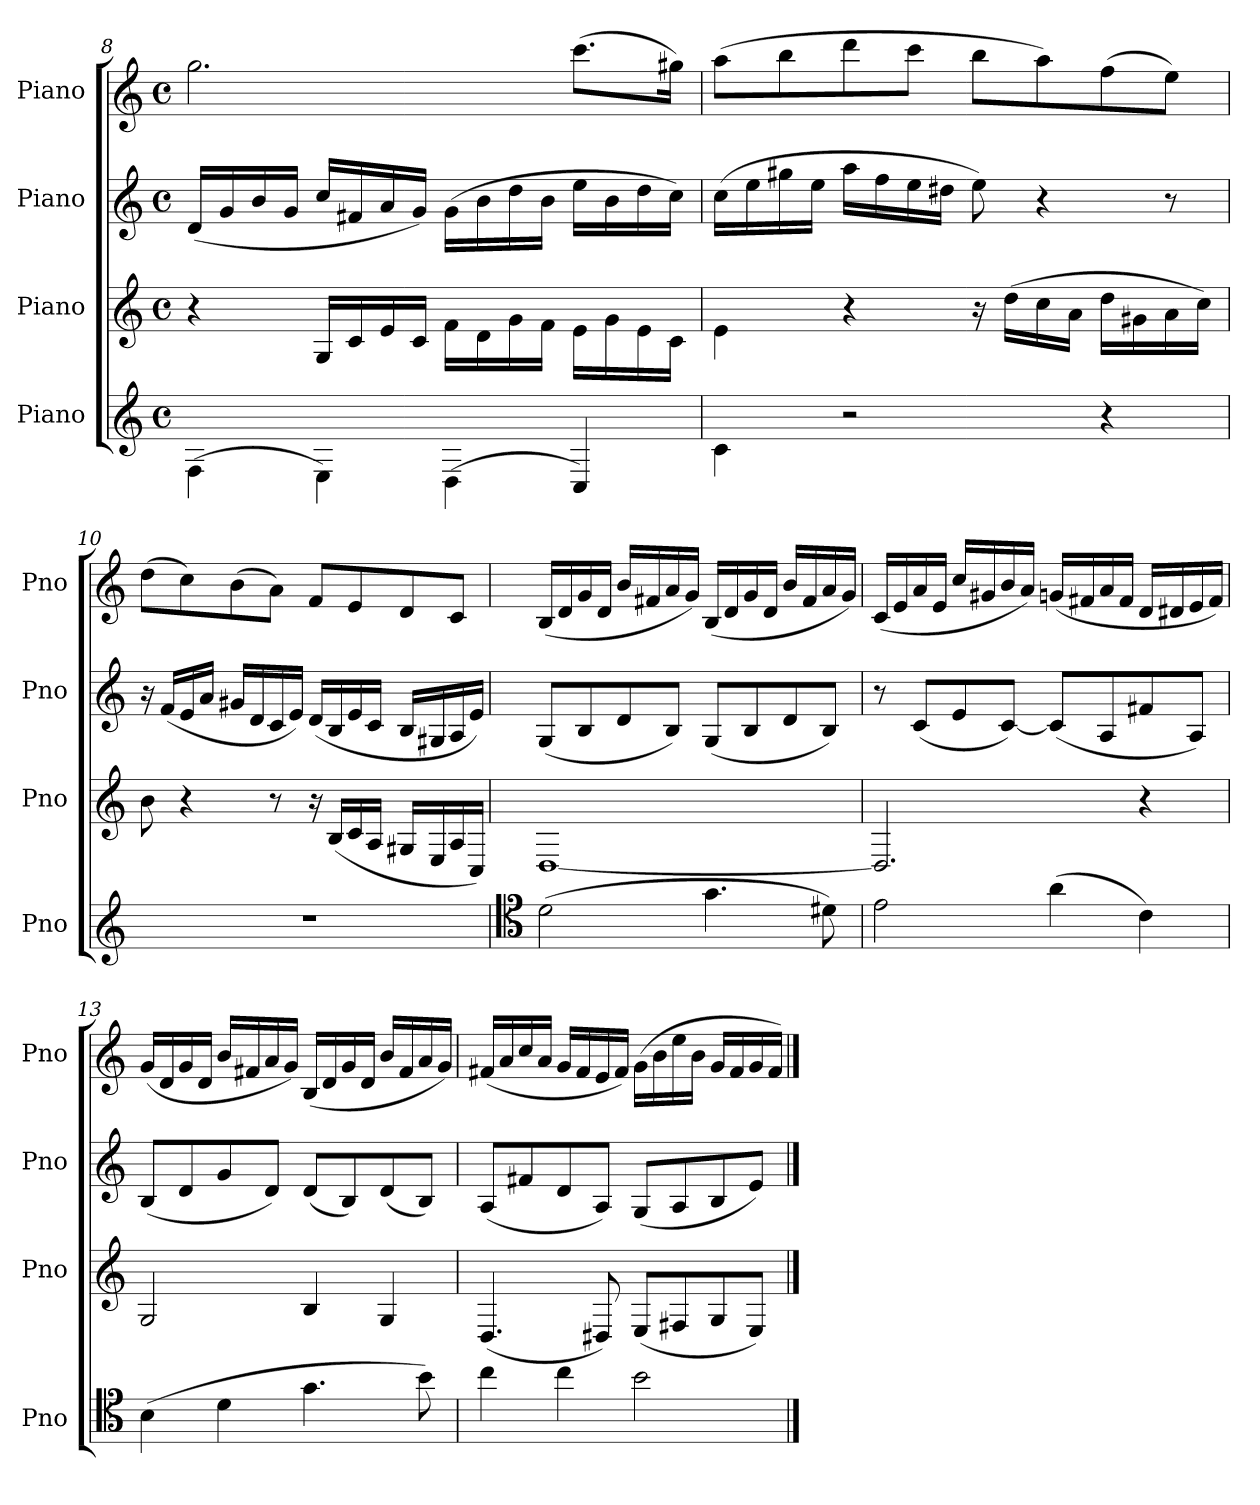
**kern	**kern	**kern	**kern
*part4	*part3	*part2	*part1
*staff4	*staff3	*staff2	*staff1
*I"Piano	*I"Piano	*I"Piano	*I"Piano
*I'Pno	*I'Pno	*I'Pno	*I'Pno
*clefG2	*clefG2	*clefG2	*clefG2
*k[]	*k[]	*k[]	*k[]
*M4/4	*M4/4	*M4/4	*M4/4
*met(c)	*met(c)	*met(c)	*met(c)
=8	=8	=8	=8
(4F\	4r	(16d/LL	2.gg\
.	.	16g/	.
.	.	16b/	.
.	.	16g/JJ	.
4E\)	16G/LL	16cc/LL	.
.	16c/	16f#X/	.
.	16e/	16a/	.
.	16c/JJ	16g/JJ)	.
(4D\	16f\LL	(16g\LL	.
.	16d\	16b\	.
.	16g\	16dd\	.
.	16f\JJ	16b\JJ	.
4C/)	16e\LL	16ee\LL	(8.ccc\L
.	16g\	16b\	.
.	16e\	16dd\	.
.	16c\JJ	16cc\JJ)	16gg#X\Jk)
=9	=9	=9	=9
4c\	4e\	(16cc\LL	(8aa\L
.	.	16ee\	.
.	.	16gg#X\	8bb\
.	.	16ee\JJ	.
2r	4r	16aa\LL	8ddd\
.	.	16ff\	.
.	.	16ee\	8ccc\J
.	.	16dd#X\JJ	.
.	16r	8ee\)	8bb\L
.	(16dd\LL	.	.
.	16cc\	4r	8aa\)
.	16a\JJ	.	.
4r	16dd\LL	.	(8ff\
.	16g#X\	.	.
.	16a\	8r	8ee\J)
.	16cc\JJ)	.	.
!!LO:LB:g=z
=10	=10	=10	=10
1r	8b\	16r	(8dd\L
.	.	(16f/LL	.
.	4r	16e/	8cc\)
.	.	16a/JJ	.
.	.	16g#X/LL	(8b\
.	.	16d/	.
.	8r	16c/	8a\J)
.	.	16e/JJ)	.
.	16r	(16d/LL	8f/L
.	(16B/LL	16B/	.
.	16c/	16e/	8e/
.	16A/JJ	16c/JJ	.
.	16G#X/LL	16B/LL	8d/
.	16E/	16G#X/	.
.	16A/	16A/	8c/J
.	16C/JJ)	16e/JJ)	.
=11	=11	=11	=11
*clefC4	*	*	*
(2d\	[1D	(8G/L	(16B/LL
.	.	.	16d/
.	.	8B/	16g/
.	.	.	16d/JJ
.	.	8d/	16b/LL
.	.	.	16f#X/
.	.	8B/J)	16a/
.	.	.	16g/JJ)
4.g\	.	(8G/L	(16B/LL
.	.	.	16d/
.	.	8B/	16g/
.	.	.	16d/JJ
.	.	8d/	16b/LL
.	.	.	16f#/
8d#X\)	.	8B/J)	16a/
.	.	.	16g/JJ)
=12	=12	=12	=12
2e\	2.D/]	8r	(16c/LL
.	.	.	16e/
.	.	(8c/L	16a/
.	.	.	16e/JJ
.	.	8e/	16cc/LL
.	.	.	16g#X/
.	.	[8c/J)	16b/
.	.	.	16a/JJ)
(4a\	.	(8c/L]	(16gn/LL
.	.	.	16f#X/
.	.	8A/	16a/
.	.	.	16f#/JJ
4c\)	4r	8f#X/	16d/LL
.	.	.	16d#X/
.	.	8A/J)	16e/
.	.	.	16f#/JJ)
!!LO:PB:g=z
=13	=13	=13	=13
(4B\	2G/	(8B/L	(16g/LL
.	.	.	16d/
.	.	8d/	16g/
.	.	.	16d/JJ
4d\	.	8g/	16b/LL
.	.	.	16f#X/
.	.	8d/J)	16a/
.	.	.	16g/JJ)
4.g\	4B/	(8d/L	(16B/LL
.	.	.	16d/
.	.	8B/)	16g/
.	.	.	16d/JJ
.	4G/	(8d/	16b/LL
.	.	.	16f#/
8b\)	.	8B/J)	16a/
.	.	.	16g/JJ)
!!LO:LB:g=z
=14	=14	=14	=14
4cc\	(4.D/	(8A/L	(16f#X/LL
.	.	.	16a/
.	.	8f#X/	16cc/
.	.	.	16a/JJ
4cc\	.	8d/	16g/LL
.	.	.	16f#/
.	8D#X/)	8A/J)	16e/
.	.	.	16f#/JJ)
2b\	(8E/L	(8G/L	(16g\LL
.	.	.	16b\
.	8F#X/	8A/	16ee\
.	.	.	16b\JJ
.	8G/	8B/	16g/LL
.	.	.	16f#/
.	8E/J)	8e/J)	16g/
.	.	.	16f#/JJ)
==	==	==	==
*-	*-	*-	*-
